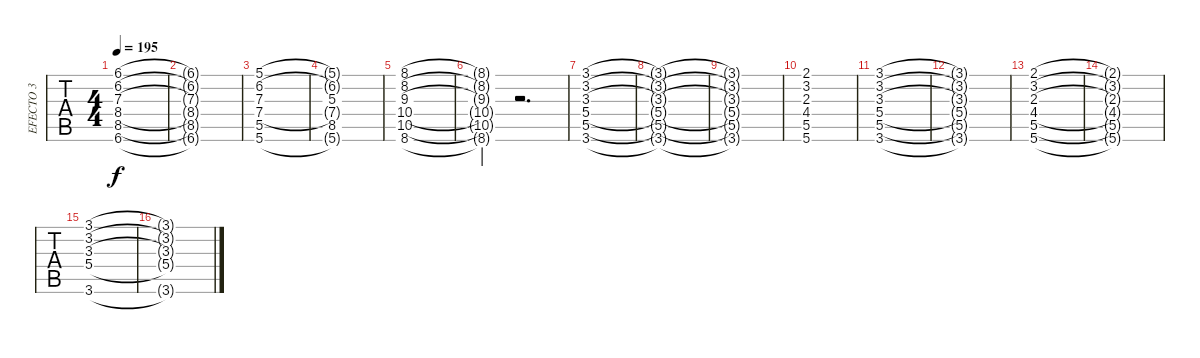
\track ("EFECTO 3" "EFECTO 3") {instrument synthstrings2}
\staff {tabs}
\tuning (Eb4 Bb3 Gb3 Db3 Ab2 Eb2) {hide}
\ts (4 4)
\tempo 195
\clef g2
\ks c
(6.1 6.2 7.3 8.4 8.5 6.6).1{dy f} |
(6.1{t} 6.2{t} 7.3{t} 8.4{t} 8.5{t} 6.6{t}).1 |
(5.1 6.2 7.3 7.4 5.5 5.6).1 |
(5.1{t} 6.2{t} 5.3 7.4{t} 8.5 5.6{t}).1 |
(8.1 8.2 9.3 10.4 10.5 8.6).1 |
(8.1{t} 8.2{t} 9.3{t} 10.4{t} 10.5{t} 8.6{t}).4 r.2{d} |
(3.1 3.2 3.3 5.4 5.5 3.6).1 |
(3.1{t} 3.2{t} 3.3{t} 5.4{t} 5.5{t} 3.6{t}).1 |
(3.1{t} 3.2{t} 3.3{t} 5.4{t} 5.5{t} 3.6{t}).1 |
(2.1 3.2 2.3 4.4 5.5 5.6).1 |
(3.1 3.2 3.3 5.4 5.5 3.6).1 |
(3.1{t} 3.2{t} 3.3{t} 5.4{t} 5.5{t} 3.6{t}).1 |
(2.1 3.2 2.3 4.4 5.5 5.6).1 |
(2.1{t} 3.2{t} 2.3{t} 4.4{t} 5.5{t} 5.6{t}).1 |
(3.1 3.2 3.3 5.4 3.6).1 |
(3.1{t} 3.2{t} 3.3{t} 5.4{t} 3.6{t}).1
